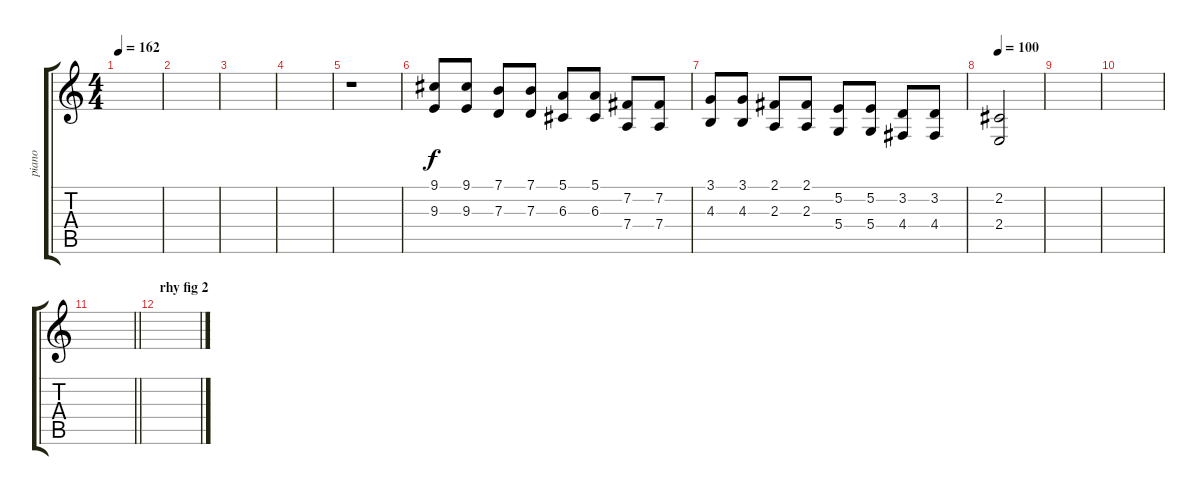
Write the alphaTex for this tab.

\track ("piano" "piano") {instrument honkytonkpiano}
\staff {score tabs}
\tuning (E4 B3 G3 D3 A2 E2) {hide}
\ts (4 4)
\tempo 162
\clef g2
\ks c
|
|
|
|
r.1 |
(9.1 9.3).8 (9.1 9.3).8 (7.1 7.3).8 (7.1 7.3).8 (5.1 6.3).8 (5.1 6.3).8 (7.2 7.4).8 (7.2 7.4).8 |
(3.1 4.3).8 (3.1 4.3).8 (2.1 2.3).8 (2.1 2.3).8 (5.2 5.4).8 (5.2 5.4).8 (3.2 4.4).8 (3.2 4.4).8 |
\tempo 100
(2.2 2.4).2 |
|
|
\barLineRight lightlight
|
\section ("" "rhy fig 2")
